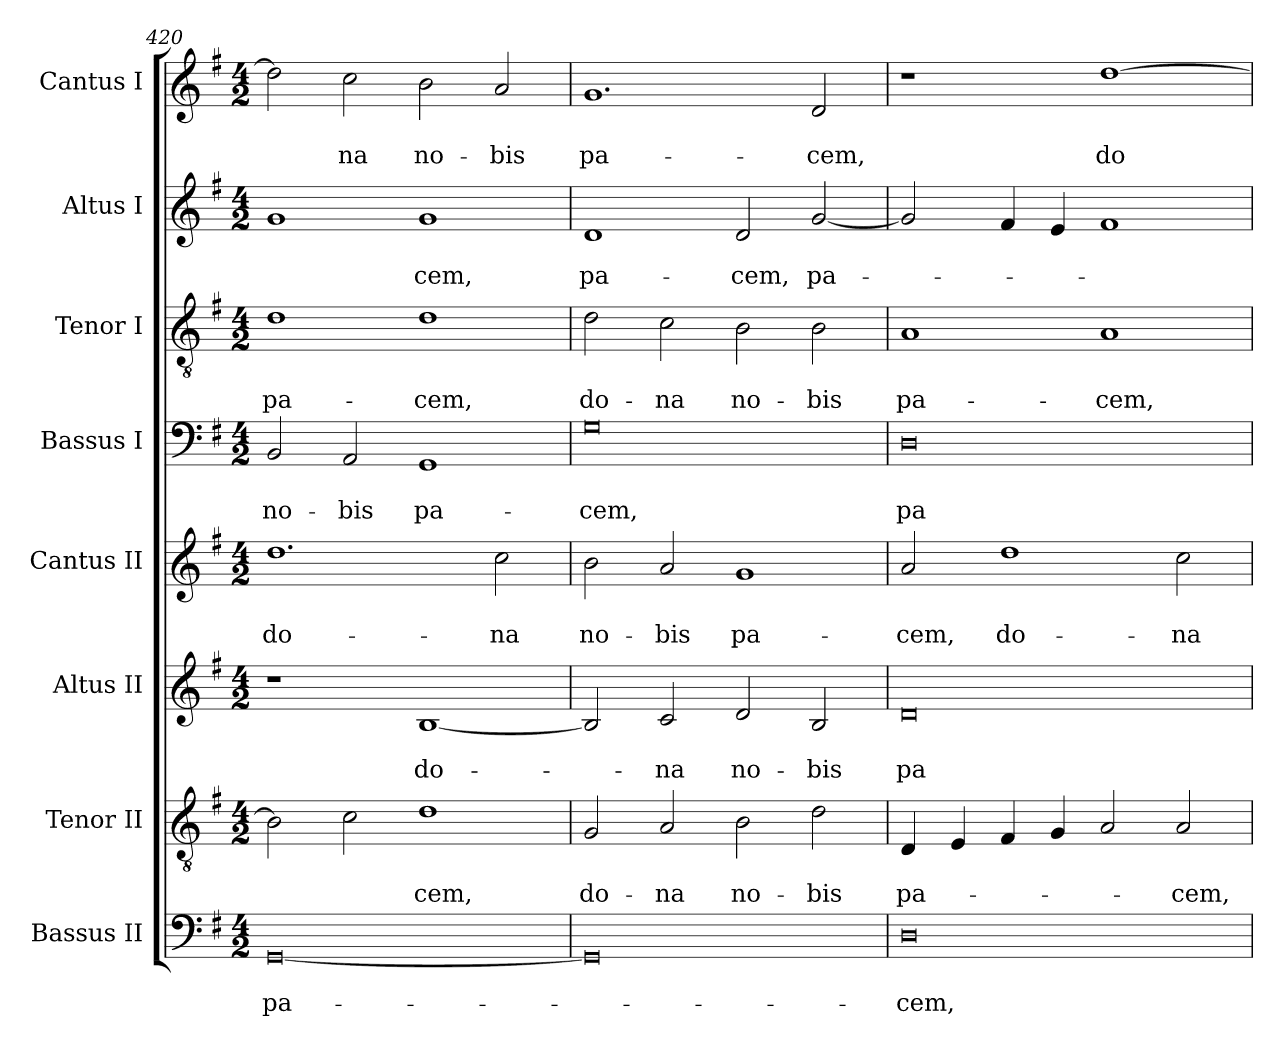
**kern	**text	**text	**kern	**text	**text	**kern	**text	**text	**kern	**text	**text	**kern	**text	**text	**kern	**text	**text	**kern	**text	**text	**kern	**text	**text
*part8	*part8	*part8	*part7	*part7	*part7	*part6	*part6	*part6	*part5	*part5	*part5	*part4	*part4	*part4	*part3	*part3	*part3	*part2	*part2	*part2	*part1	*part1	*part1
*staff8	*staff8	*staff8	*staff7	*staff7	*staff7	*staff6	*staff6	*staff6	*staff5	*staff5	*staff5	*staff4	*staff4	*staff4	*staff3	*staff3	*staff3	*staff2	*staff2	*staff2	*staff1	*staff1	*staff1
*I"Bassus II	*	*	*I"Tenor II	*	*	*I"Altus II	*	*	*I"Cantus II	*	*	*I"Bassus I	*	*	*I"Tenor I	*	*	*I"Altus I	*	*	*I"Cantus I	*	*
*I'B II	*	*	*I'T II	*	*	*I'A II	*	*	*I'C II	*	*	*I'B I	*	*	*I'T I	*	*	*I'A I	*	*	*I'C I	*	*
*clefF4	*	*	*clefGv2	*	*	*clefG2	*	*	*clefG2	*	*	*clefF4	*	*	*clefGv2	*	*	*clefG2	*	*	*clefG2	*	*
*k[f#]	*	*	*k[f#]	*	*	*k[f#]	*	*	*k[f#]	*	*	*k[f#]	*	*	*k[f#]	*	*	*k[f#]	*	*	*k[f#]	*	*
*G:	*	*	*G:	*	*	*G:	*	*	*G:	*	*	*G:	*	*	*G:	*	*	*G:	*	*	*G:	*	*
*M4/2	*	*	*M4/2	*	*	*M4/2	*	*	*M4/2	*	*	*M4/2	*	*	*M4/2	*	*	*M4/2	*	*	*M4/2	*	*
=420	=420	=420	=420	=420	=420	=420	=420	=420	=420	=420	=420	=420	=420	=420	=420	=420	=420	=420	=420	=420	=420	=420	=420
!	!	!LO:LY:b	!	!	!	!	!	!	!	!	!	!	!	!	!	!	!	!	!	!	!	!	!
!	!	!	!	!	!	!	!	!	!	!	!LO:LY:b	!	!	!	!	!	!	!	!	!	!	!	!
!	!	!	!	!	!	!	!	!	!	!	!	!	!	!LO:LY:b	!	!	!	!	!	!	!	!	!
!	!	!	!	!	!	!	!	!	!	!	!	!	!	!	!	!	!LO:LY:b	!	!	!	!	!	!
[0GG	.	pa-	2B\]	.	.	1r	.	.	1.dd	.	do-	2BB/	.	no-	1d	.	pa-	1g	.	.	2dd\]	.	.
!	!	!	!	!	!	!	!	!	!	!	!	!	!	!LO:LY:b	!	!	!	!	!	!	!	!	!
!	!	!	!	!	!	!	!	!	!	!	!	!	!	!	!	!	!	!	!	!	!	!	!LO:LY:b
.	.	.	2c\	.	.	.	.	.	.	.	.	2AA/	.	-bis	.	.	.	.	.	.	2cc\	.	-na
!	!	!	!	!	!LO:LY:b	!	!	!	!	!	!	!	!	!	!	!	!	!	!	!	!	!	!
!	!	!	!	!	!	!	!	!LO:LY:b	!	!	!	!	!	!	!	!	!	!	!	!	!	!	!
!	!	!	!	!	!	!	!	!	!	!	!	!	!	!LO:LY:b	!	!	!	!	!	!	!	!	!
!	!	!	!	!	!	!	!	!	!	!	!	!	!	!	!	!	!LO:LY:b	!	!	!	!	!	!
!	!	!	!	!	!	!	!	!	!	!	!	!	!	!	!	!	!	!	!	!LO:LY:b	!	!	!
!	!	!	!	!	!	!	!	!	!	!	!	!	!	!	!	!	!	!	!	!	!	!	!LO:LY:b
.	.	.	1d	.	-cem,	[1B	.	do-	.	.	.	1GG	.	pa-	1d	.	-cem,	1g	.	-cem,	2b\	.	no-
!	!	!	!	!	!	!	!	!	!	!	!LO:LY:b	!	!	!	!	!	!	!	!	!	!	!	!
!	!	!	!	!	!	!	!	!	!	!	!	!	!	!	!	!	!	!	!	!	!	!	!LO:LY:b
.	.	.	.	.	.	.	.	.	2cc\	.	-na	.	.	.	.	.	.	.	.	.	2a/	.	-bis
=421	=421	=421	=421	=421	=421	=421	=421	=421	=421	=421	=421	=421	=421	=421	=421	=421	=421	=421	=421	=421	=421	=421	=421
!	!	!	!	!	!LO:LY:b	!	!	!	!	!	!	!	!	!	!	!	!	!	!	!	!	!	!
!	!	!	!	!	!	!	!	!	!	!	!LO:LY:b	!	!	!	!	!	!	!	!	!	!	!	!
!	!	!	!	!	!	!	!	!	!	!	!	!	!	!LO:LY:b	!	!	!	!	!	!	!	!	!
!	!	!	!	!	!	!	!	!	!	!	!	!	!	!	!	!	!LO:LY:b	!	!	!	!	!	!
!	!	!	!	!	!	!	!	!	!	!	!	!	!	!	!	!	!	!	!	!LO:LY:b	!	!	!
!	!	!	!	!	!	!	!	!	!	!	!	!	!	!	!	!	!	!	!	!	!	!	!LO:LY:b
0GG]	.	.	2G/	.	do-	2B/]	.	.	2b\	.	no-	0G	.	-cem,	2d\	.	do-	1d	.	pa-	1.g	.	pa-
!	!	!	!	!	!LO:LY:b	!	!	!	!	!	!	!	!	!	!	!	!	!	!	!	!	!	!
!	!	!	!	!	!	!	!	!LO:LY:b	!	!	!	!	!	!	!	!	!	!	!	!	!	!	!
!	!	!	!	!	!	!	!	!	!	!	!LO:LY:b	!	!	!	!	!	!	!	!	!	!	!	!
!	!	!	!	!	!	!	!	!	!	!	!	!	!	!	!	!	!LO:LY:b	!	!	!	!	!	!
.	.	.	2A/	.	-na	2c/	.	-na	2a/	.	-bis	.	.	.	2c\	.	-na	.	.	.	.	.	.
!	!	!	!	!	!LO:LY:b	!	!	!	!	!	!	!	!	!	!	!	!	!	!	!	!	!	!
!	!	!	!	!	!	!	!	!LO:LY:b	!	!	!	!	!	!	!	!	!	!	!	!	!	!	!
!	!	!	!	!	!	!	!	!	!	!	!LO:LY:b	!	!	!	!	!	!	!	!	!	!	!	!
!	!	!	!	!	!	!	!	!	!	!	!	!	!	!	!	!	!LO:LY:b	!	!	!	!	!	!
!	!	!	!	!	!	!	!	!	!	!	!	!	!	!	!	!	!	!	!	!LO:LY:b	!	!	!
.	.	.	2B\	.	no-	2d/	.	no-	1g	.	pa-	.	.	.	2B\	.	no-	2d/	.	-cem,	.	.	.
!	!	!	!	!	!LO:LY:b	!	!	!	!	!	!	!	!	!	!	!	!	!	!	!	!	!	!
!	!	!	!	!	!	!	!	!LO:LY:b	!	!	!	!	!	!	!	!	!	!	!	!	!	!	!
!	!	!	!	!	!	!	!	!	!	!	!	!	!	!	!	!	!LO:LY:b	!	!	!	!	!	!
!	!	!	!	!	!	!	!	!	!	!	!	!	!	!	!	!	!	!	!	!LO:LY:b	!	!	!
!	!	!	!	!	!	!	!	!	!	!	!	!	!	!	!	!	!	!	!	!	!	!	!LO:LY:b
.	.	.	2d\	.	-bis	2B/	.	-bis	.	.	.	.	.	.	2B\	.	-bis	[2g/	.	pa-	2d/	.	-cem,
=422	=422	=422	=422	=422	=422	=422	=422	=422	=422	=422	=422	=422	=422	=422	=422	=422	=422	=422	=422	=422	=422	=422	=422
!	!	!LO:LY:b	!	!	!	!	!	!	!	!	!	!	!	!	!	!	!	!	!	!	!	!	!
!	!	!	!	!	!LO:LY:b	!	!	!	!	!	!	!	!	!	!	!	!	!	!	!	!	!	!
!	!	!	!	!	!	!	!	!LO:LY:b	!	!	!	!	!	!	!	!	!	!	!	!	!	!	!
!	!	!	!	!	!	!	!	!	!	!	!LO:LY:b	!	!	!	!	!	!	!	!	!	!	!	!
!	!	!	!	!	!	!	!	!	!	!	!	!	!	!LO:LY:b	!	!	!	!	!	!	!	!	!
!	!	!	!	!	!	!	!	!	!	!	!	!	!	!	!	!	!LO:LY:b	!	!	!	!	!	!
0D	.	-cem,	4D/	.	pa-	0d	.	pa-	2a/	.	-cem,	0D	.	pa-	1A	.	pa-	2g/]	.	.	1r	.	.
.	.	.	4E/	.	.	.	.	.	.	.	.	.	.	.	.	.	.	.	.	.	.	.	.
!	!	!	!	!	!	!	!	!	!	!	!LO:LY:b	!	!	!	!	!	!	!	!	!	!	!	!
.	.	.	4F#/	.	.	.	.	.	1dd	.	do-	.	.	.	.	.	.	4f#/	.	.	.	.	.
.	.	.	4G/	.	.	.	.	.	.	.	.	.	.	.	.	.	.	4e/	.	.	.	.	.
!	!	!	!	!	!	!	!	!	!	!	!	!	!	!	!	!	!LO:LY:b	!	!	!	!	!	!
!	!	!	!	!	!	!	!	!	!	!	!	!	!	!	!	!	!	!	!	!	!	!	!LO:LY:b
.	.	.	2A/	.	.	.	.	.	.	.	.	.	.	.	1A	.	-cem,	1f#	.	.	[1dd	.	do-
!	!	!	!	!	!LO:LY:b	!	!	!	!	!	!	!	!	!	!	!	!	!	!	!	!	!	!
!	!	!	!	!	!	!	!	!	!	!	!LO:LY:b	!	!	!	!	!	!	!	!	!	!	!	!
.	.	.	2A/	.	-cem,	.	.	.	2cc\	.	-na	.	.	.	.	.	.	.	.	.	.	.	.
=	=	=	=	=	=	=	=	=	=	=	=	=	=	=	=	=	=	=	=	=	=	=	=
*-	*-	*-	*-	*-	*-	*-	*-	*-	*-	*-	*-	*-	*-	*-	*-	*-	*-	*-	*-	*-	*-	*-	*-
